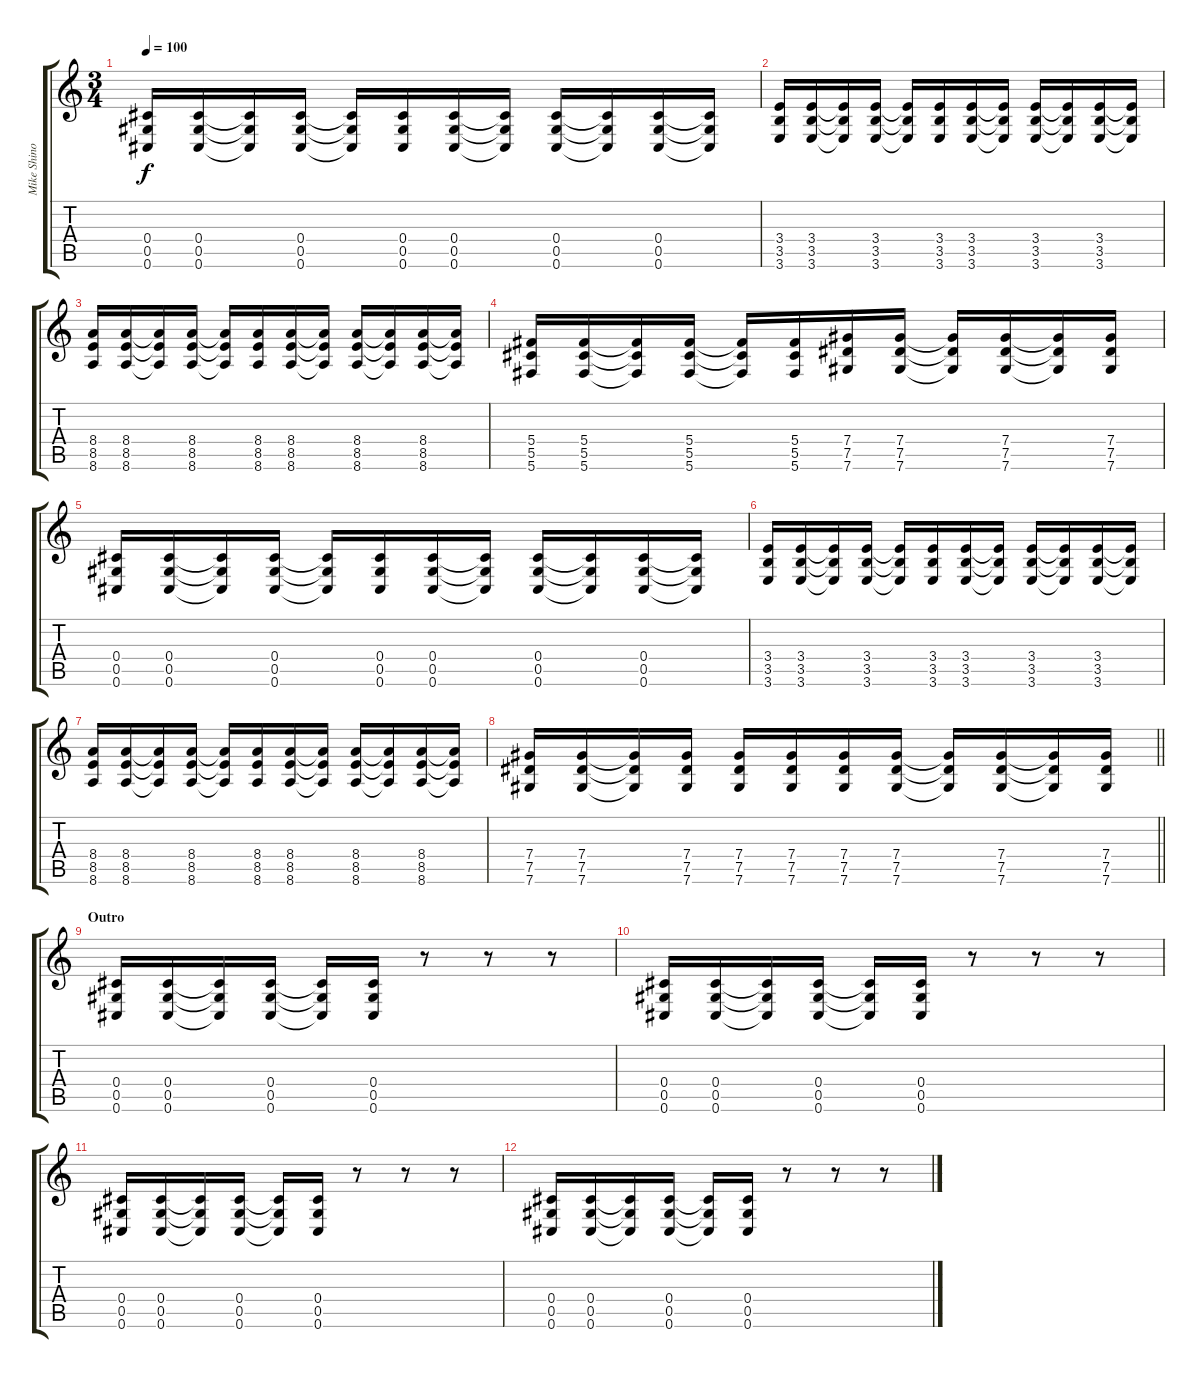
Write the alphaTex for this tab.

\track ("Mike Shinoda" "Mike Shino") {instrument distortionguitar}
\staff {score tabs}
\tuning (Eb4 Bb3 Gb3 Db3 Ab2 Db2) {hide}
\ts (3 4)
\tempo 100
\clef g2
\ks c
(0.4 0.5 0.6).16{dy f} (0.4 0.5 0.6).16 (0.4{t} 0.5{t} 0.6{t}).16 (0.4 0.5 0.6).16 (0.4{t} 0.5{t} 0.6{t}).16 (0.4 0.5 0.6).16 (0.4 0.5 0.6).16 (0.4{t} 0.5{t} 0.6{t}).16 (0.4 0.5 0.6).16 (0.4{t} 0.5{t} 0.6{t}).16 (0.4 0.5 0.6).16 (0.4{t} 0.5{t} 0.6{t}).16 |
(3.4 3.5 3.6).16 (3.4 3.5 3.6).16 (3.4{t} 3.5{t} 3.6{t}).16 (3.4 3.5 3.6).16 (3.4{t} 3.5{t} 3.6{t}).16 (3.4 3.5 3.6).16 (3.4 3.5 3.6).16 (3.4{t} 3.5{t} 3.6{t}).16 (3.4 3.5 3.6).16 (3.4{t} 3.5{t} 3.6{t}).16 (3.4 3.5 3.6).16 (3.4{t} 3.5{t} 3.6{t}).16 |
(8.4 8.5 8.6).16 (8.4 8.5 8.6).16 (8.4{t} 8.5{t} 8.6{t}).16 (8.4 8.5 8.6).16 (8.4{t} 8.5{t} 8.6{t}).16 (8.4 8.5 8.6).16 (8.4 8.5 8.6).16 (8.4{t} 8.5{t} 8.6{t}).16 (8.4 8.5 8.6).16 (8.4{t} 8.5{t} 8.6{t}).16 (8.4 8.5 8.6).16 (8.4{t} 8.5{t} 8.6{t}).16 |
(5.4 5.5 5.6).16 (5.4 5.5 5.6).16 (5.4{t} 5.5{t} 5.6{t}).16 (5.4 5.5 5.6).16 (5.4{t} 5.5{t} 5.6{t}).16 (5.4 5.5 5.6).16 (7.4 7.5 7.6).16 (7.4 7.5 7.6).16 (7.4{t} 7.5{t} 7.6{t}).16 (7.4 7.5 7.6).16 (7.4{t} 7.5{t} 7.6{t}).16 (7.4 7.5 7.6).16 |
(0.4 0.5 0.6).16 (0.4 0.5 0.6).16 (0.4{t} 0.5{t} 0.6{t}).16 (0.4 0.5 0.6).16 (0.4{t} 0.5{t} 0.6{t}).16 (0.4 0.5 0.6).16 (0.4 0.5 0.6).16 (0.4{t} 0.5{t} 0.6{t}).16 (0.4 0.5 0.6).16 (0.4{t} 0.5{t} 0.6{t}).16 (0.4 0.5 0.6).16 (0.4{t} 0.5{t} 0.6{t}).16 |
(3.4 3.5 3.6).16 (3.4 3.5 3.6).16 (3.4{t} 3.5{t} 3.6{t}).16 (3.4 3.5 3.6).16 (3.4{t} 3.5{t} 3.6{t}).16 (3.4 3.5 3.6).16 (3.4 3.5 3.6).16 (3.4{t} 3.5{t} 3.6{t}).16 (3.4 3.5 3.6).16 (3.4{t} 3.5{t} 3.6{t}).16 (3.4 3.5 3.6).16 (3.4{t} 3.5{t} 3.6{t}).16 |
(8.4 8.5 8.6).16 (8.4 8.5 8.6).16 (8.4{t} 8.5{t} 8.6{t}).16 (8.4 8.5 8.6).16 (8.4{t} 8.5{t} 8.6{t}).16 (8.4 8.5 8.6).16 (8.4 8.5 8.6).16 (8.4{t} 8.5{t} 8.6{t}).16 (8.4 8.5 8.6).16 (8.4{t} 8.5{t} 8.6{t}).16 (8.4 8.5 8.6).16 (8.4{t} 8.5{t} 8.6{t}).16 |
\barLineRight lightlight
(7.4 7.5 7.6).16 (7.4 7.5 7.6).16 (7.4{t} 7.5{t} 7.6{t}).16 (7.4 7.5 7.6).16 (7.4 7.5 7.6).16 (7.4 7.5 7.6).16 (7.4 7.5 7.6).16 (7.4 7.5 7.6).16 (7.4{t} 7.5{t} 7.6{t}).16 (7.4 7.5 7.6).16 (7.4{t} 7.5{t} 7.6{t}).16 (7.4 7.5 7.6).16 |
\section ("" "Outro")
(0.4 0.5 0.6).16 (0.4 0.5 0.6).16 (0.4{t} 0.5{t} 0.6{t}).16 (0.4 0.5 0.6).16 (0.4{t} 0.5{t} 0.6{t}).16 (0.4 0.5 0.6).16 r.8 r.8 r.8 |
(0.4 0.5 0.6).16 (0.4 0.5 0.6).16 (0.4{t} 0.5{t} 0.6{t}).16 (0.4 0.5 0.6).16 (0.4{t} 0.5{t} 0.6{t}).16 (0.4 0.5 0.6).16 r.8 r.8 r.8 |
(0.4 0.5 0.6).16 (0.4 0.5 0.6).16 (0.4{t} 0.5{t} 0.6{t}).16 (0.4 0.5 0.6).16 (0.4{t} 0.5{t} 0.6{t}).16 (0.4 0.5 0.6).16 r.8 r.8 r.8 |
(0.4 0.5 0.6).16 (0.4 0.5 0.6).16 (0.4{t} 0.5{t} 0.6{t}).16 (0.4 0.5 0.6).16 (0.4{t} 0.5{t} 0.6{t}).16 (0.4 0.5 0.6).16 r.8 r.8 r.8
